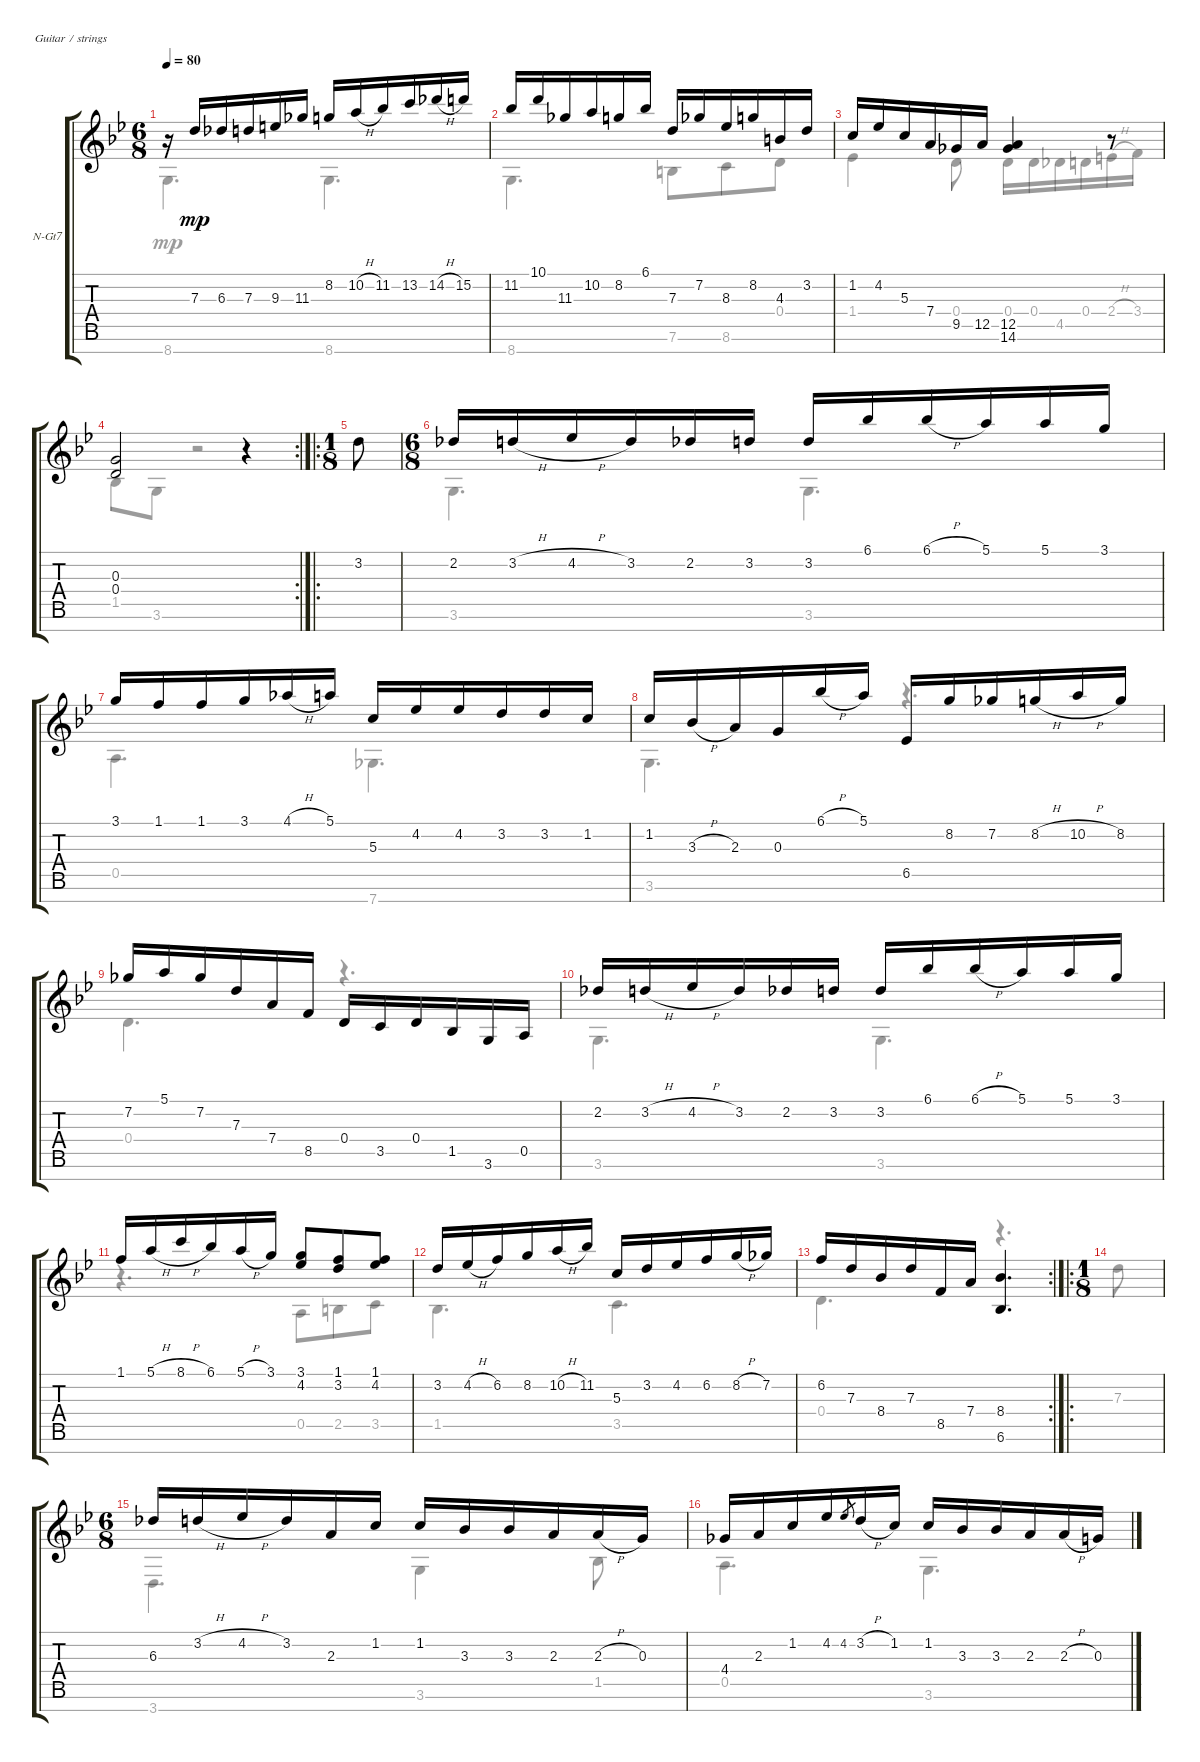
\defaultSystemsLayout 4
\bracketExtendMode groupsimilarinstruments
\firstSystemTrackNameOrientation horizontal
\otherSystemsTrackNameOrientation horizontal
\track ("Nylon Guitar" "N-Gt7") {instrument acousticguitarnylon}
\staff {score tabs}
\tuning (E4 B3 G3 D3 A2 E2 B1)
\voice
\ts (6 8)
\tempo 80
\clef g2
\ks bb
r.16{dy mp} 7.3.16 6.3.16 7.3.16 9.3.16 11.3.16 8.2.16 10.2{h}.16 11.2.16 13.2.16 14.2{h}.16 15.2.16 |
11.2.16 10.1.16 11.3.16 10.2.16 8.2.16 6.1.16 7.3.16 7.2.16 8.3.16 8.2.16 4.3.16 3.2.16 |
1.2.16 4.2.16 5.3.16 7.4.16 9.5.16 12.5.16 (12.5 14.6).4 r.8 |
\rc 2
(0.3 0.4).2 r.4 |
\ro
\ts (1 8)
3.2.8 |
\ts (6 8)
2.2.16 3.2{h}.16 4.2{h}.16 3.2.16 2.2.16 3.2.16 3.2.16 6.1.16 6.1{h}.16 5.1.16 5.1.16 3.1.16 |
3.1.16 1.1.16 1.1.16 3.1.16 4.1{h}.16 5.1.16 5.3.16 4.2.16 4.2.16 3.2.16 3.2.16 1.2.16 |
1.2.16 3.3{h}.16 2.3.16 0.3.16 6.1{h}.16 5.1.16 6.5.16 8.2.16 7.2.16 8.2{h}.16 10.2{h}.16 8.2.16 |
7.2.16 5.1.16 7.2.16 7.3.16 7.4.16 8.5.16 0.4.16 3.5.16 0.4.16 1.5.16 3.6.16 0.5.16 |
2.2.16 3.2{h}.16 4.2{h}.16 3.2.16 2.2.16 3.2.16 3.2.16 6.1.16 6.1{h}.16 5.1.16 5.1.16 3.1.16 |
1.1.16 5.1{h}.16 8.1{h}.16 6.1.16 5.1{h}.16 3.1.16 (3.1 4.2).8 (3.2 1.1).8 (4.2 1.1).8 |
3.2.16 4.2{h}.16 6.2.16 8.2.16 10.2{h}.16 11.2.16 5.3.16 3.2.16 4.2.16 6.2.16 8.2{h}.16 7.2.16 |
\rc 2
6.2.16 7.3.16 8.4.16 7.3.16 8.5.16 7.4.16 (8.4 6.6).4{d} |
\ro
\ts (1 8)
|
\ts (6 8)
6.3.16 3.2{h}.16 4.2{h}.16 3.2.16 2.3.16 1.2.16 1.2.16 3.3.16 3.3.16 2.3.16 2.3{h}.16 0.3.16 |
4.4.16 2.3.16 1.2.16 4.2.16 4.2.8{gr} 3.2{h}.16 1.2.16 1.2.16 3.3.16 3.3.16 2.3.16 2.3{h}.16 0.3.16
\voice
\clef g2
\ottava regular
\simile none
\ks bb
8.7.4{d dy mp} 8.7.4{d} |
8.7.4{d} 7.6.8 8.6.8 0.4.8 |
1.4.4 0.4.8 0.4.16 0.4.16 4.5.16 0.4.16 2.4{h}.16 3.4.16 |
1.5.8 3.6.8 r.2 |
|
3.6.4{d} 3.6.4{d} |
0.5.4{d} 7.7.4{d} |
3.6.4{d} r.4{d} |
0.4.4{d} r.4{d} |
3.6.4{d} 3.6.4{d} |
r.4{d} 0.5.8 2.5.8 3.5.8 |
1.5.4{d} 3.5.4{d} |
0.4.4{d} r.4{d} |
7.3.8 |
3.7.4{d} 3.6.4 1.5.8 |
0.5.4{d} 3.6.4{d}
